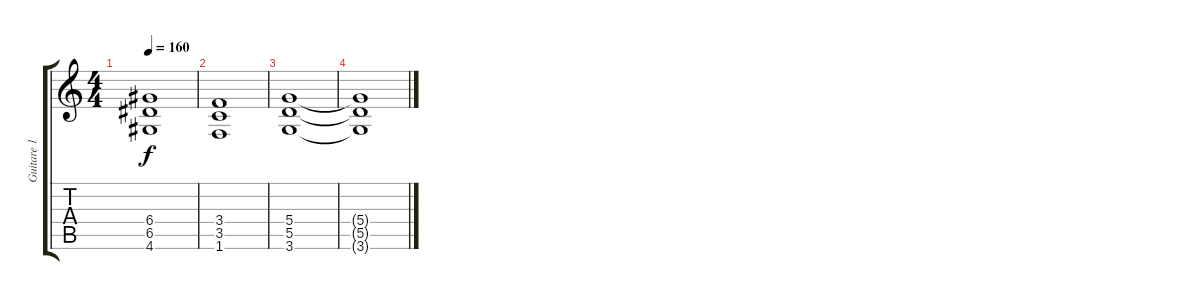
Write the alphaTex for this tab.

\track ("Guitare 1" "Guitare 1") {instrument overdrivenguitar}
\staff {score tabs}
\tuning (E4 B3 G3 D3 A2 E2) {hide}
\ts (4 4)
\tempo 160
\clef g2
\ks c
(6.4 6.5 4.6).1{dy f} |
(3.4 3.5 1.6).1 |
(5.4 5.5 3.6).1 |
(5.4{t} 5.5{t} 3.6{t}).1
